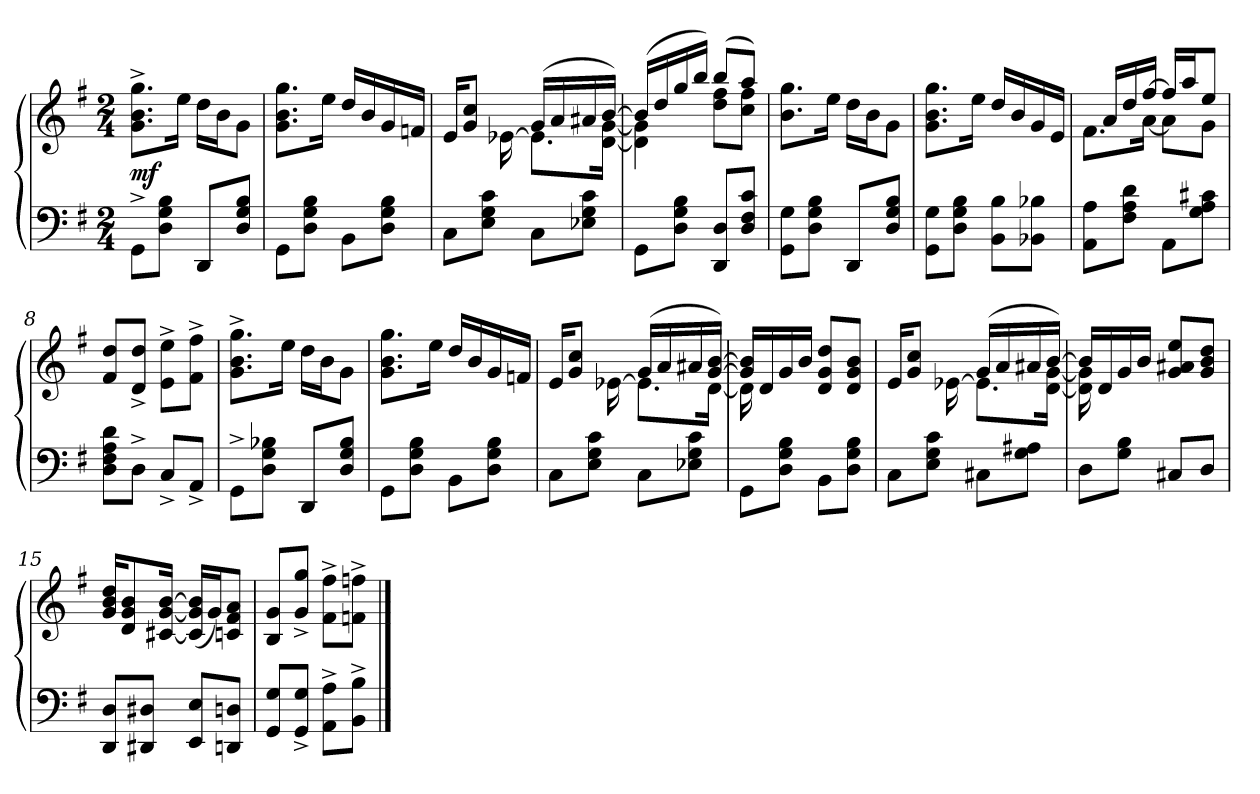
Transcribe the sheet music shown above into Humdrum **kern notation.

**kern	**kern	**dynam
*part1	*part1	*part1
*staff2	*staff1	*staff1/2
*clefF4	*clefG2	*
*k[f#]	*k[f#]	*
*G:	*G:	*
*M2/4	*M2/4	*
=1	=1	=1
!	!	!LO:DY:b
8GG<^>\L	8.g\>>>^> 8.b\>>>^> 8.gg\>>>^>L	mf
8D\ 8G\ 8B\J	.	.
.	16ee\Jk	.
8DD/L	16dd\LL	.
.	16b\J	.
8D/ 8G/ 8B/J	8g\J	.
=2	=2	=2
8GG\L	8.g\ 8.b\ 8.gg\L	.
8D\ 8G\ 8B\J	.	.
.	16ee\Jk	.
8BB\L	16dd/LL	.
.	16b/	.
8D\ 8G\ 8B\J	16g/	.
.	16fn/JJ	.
=3	=3	=3
*	*^	*
8C\L	16e>/KL	8.ryy	.
.	8g/ 8cc/J	.	.
8E\ 8G\ 8c\J	.	.	.
.	16ryy	[<16e-X\	.
8C\L	(>16g>/LL	8.e-\L]	.
.	16a/	.	.
8E-X\ 8G\ 8c\J	16a#X/	.	.
.	[>16b/JJ)	[<16d\ [<16g\Jk	.
=4	=4	=4	=4
8GG\L	(>16b/LL]	4d\] 4g\]	.
.	16dd/	.	.
8D\ 8G\ 8B\J	16gg/	.	.
.	16bb/JJ)	.	.
8DD/ 8D/L	(>8bb/L	8dd\ 8ff#\L	.
8D/ 8F#/ 8c/J	8aa/J)	8cc\ 8ff#\J	.
*	*v	*v	*
!!LO:LB:g=z
=5	=5	=5
8GG\<< 8G\<<L	8.b\>> 8.gg\>>L	.
8D\ 8G\ 8B\J	.	.
.	16ee\Jk	.
8DD/L	16dd\LL	.
.	16b\J	.
8D/ 8G/ 8B/J	8g\J	.
=6	=6	=6
8GG\ 8G\L	8.g\ 8.b\ 8.gg\L	.
8D\ 8G\ 8B\J	.	.
.	16ee\Jk	.
8BB\ 8B\L	16dd/LL	.
.	16b/	.
8BB-X\ 8B-X\J	16g/	.
.	16e/JJ	.
=7	=7	=7
*	*^	*
8AA\ 8A\L	16ryy	8.f#\L	.
.	16a/LL	.	.
8F#\ 8A\ 8d\J	16dd/	.	.
.	[>16ff#>>/JJ	[<16a\Jk	.
8AA\L	16ff#/LL]	8a\L]	.
.	16aa/J	.	.
8G\ 8A\ 8c#X\J	8ee/J	8g\J	.
*	*v	*v	*
=8	=8	=8
8D\ 8F#\ 8A\ 8d\L	8f#/ 8dd/L	.
8D<^>\J	8d/^< 8dd/^<J	.
8C^</L	8e\^> 8ee\^>L	.
8AA^</J	8f#\^> 8ff#\^>J	.
!!LO:LB:g=z
=9	=9	=9
8GG<^>\L	8.g\>>>^> 8.b\>>>^> 8.gg\>>>^>L	.
8D\ 8G\ 8B-X\J	.	.
.	16ee\Jk	.
8DD/L	16dd\LL	.
.	16b\J	.
8D/ 8G/ 8B-/J	8g\J	.
=10	=10	=10
8GG\L	8.g\ 8.b\ 8.gg\L	.
8D\ 8G\ 8B\J	.	.
.	16ee\Jk	.
8BB\L	16dd/LL	.
.	16b/	.
8D\ 8G\ 8B\J	16g/	.
.	16fn/JJ	.
=11	=11	=11
*	*^	*
8C\L	16e>/KL	8.ryy	.
.	8g/ 8cc/J	.	.
8E\ 8G\ 8c\J	.	.	.
.	16ryy	[<16e-X\	.
8C\L	(>16g>/LL	8.e-\L]	.
.	16a/	.	.
8E-X\ 8G\ 8c\J	16a#X/	.	.
.	[>16g/ [>16b/JJ)	[<16d\Jk	.
=12	=12	=12	=12
8GG\L	16g/] 16b/]LL	16d\]	.
.	16d/	16ryy	.
8D\ 8G\ 8B\J	16g/	8ryy	.
.	16b/JJ	.	.
8BB\L	8d/ 8g/ 8dd/L	4ryy	.
8D\ 8G\ 8B\J	8d/ 8g/ 8b/J	.	.
!!LO:LB:g=z	!!
=13	=13	=13	=13
8C<\L	16e>/KL	8.ryy	.
.	8g/ 8cc/J	.	.
8E\ 8G\ 8c\J	.	.	.
.	16ryy	[<16e-X\	.
8C#X\L	(>16g>/LL	8.e-\L]	.
.	16a/	.	.
8G\ 8A#X\J	16a#X/	.	.
.	[>16b/JJ)	[<16d\ [<16g\Jk	.
=14	=14	=14	=14
8D\L	16b/LL]	16d\] 16g\]	.
.	16d/	16ryy	.
8G\ 8B\J	16g/	8ryy	.
.	16b/JJ	.	.
8C#X/L	8g/ 8a#X/ 8ee/L	4ryy	.
8D/J	8g/ 8b/ 8dd/J	.	.
*	*v	*v	*
=15	=15	=15
8DD/ 8D/L	16g/ 16b/ 16dd/KL	.
.	8d/ 8g/ 8b/	.
8DD#X/ 8D#X/J	.	.
.	[16c#X/ [16g/ [16b/Jk	.
8EE/ 8E/L	(<16c#/] 16g/] 16b/]LL	.
.	16g/J)	.
8DDn/ 8Dn/J	8cn/ 8f#/ 8a/J	.
=16	=16	=16
8GG/ 8G/L	8B/ 8g/L	.
8GG/^< 8G/^<J	8g/^< 8gg/^<J	.
8AA\^> 8A\^>L	8f#\^> 8ff#\^>L	.
8BB\^> 8B\^>J	8fn\^> 8ffn\^>J	.
==	==	==
*-	*-	*-
